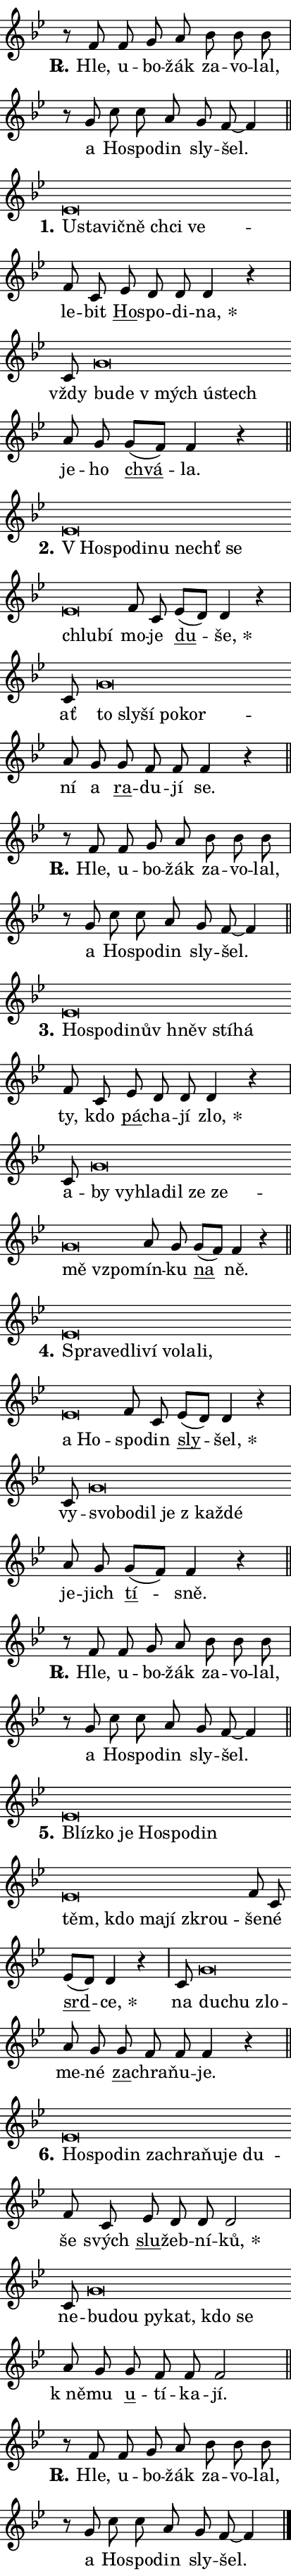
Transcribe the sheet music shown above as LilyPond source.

\version "2.22.1"
\header { tagline = "" }
\paper {
  indent = 0\cm
  top-margin = 0\cm
  right-margin = 0\cm
  bottom-margin = 0\cm
  left-margin = 0\cm
  paper-width = 7\cm
  page-breaking = #ly:one-page-breaking
  system-system-spacing.basic-distance = #11
  score-system-spacing.basic-distance = #11
  ragged-last = ##f
}


%% Author: Thomas Morley
%% https://lists.gnu.org/archive/html/lilypond-user/2020-05/msg00002.html
#(define (line-position grob)
"Returns position of @var[grob} in current system:
   @code{'start}, if at first time-step
   @code{'end}, if at last time-step
   @code{'middle} otherwise
"
  (let* ((col (ly:item-get-column grob))
         (ln (ly:grob-object col 'left-neighbor))
         (rn (ly:grob-object col 'right-neighbor))
         (col-to-check-left (if (ly:grob? ln) ln col))
         (col-to-check-right (if (ly:grob? rn) rn col))
         (break-dir-left
           (and
             (ly:grob-property col-to-check-left 'non-musical #f)
             (ly:item-break-dir col-to-check-left)))
         (break-dir-right
           (and
             (ly:grob-property col-to-check-right 'non-musical #f)
             (ly:item-break-dir col-to-check-right))))
        (cond ((eqv? 1 break-dir-left) 'start)
              ((eqv? -1 break-dir-right) 'end)
              (else 'middle))))

#(define (tranparent-at-line-position vctor)
  (lambda (grob)
  "Relying on @code{line-position} select the relevant enry from @var{vctor}.
Used to determine transparency,"
    (case (line-position grob)
      ((end) (not (vector-ref vctor 0)))
      ((middle) (not (vector-ref vctor 1)))
      ((start) (not (vector-ref vctor 2))))))

noteHeadBreakVisibility =
#(define-music-function (break-visibility)(vector?)
"Makes @code{NoteHead}s transparent relying on @var{break-visibility}"
#{
  \override NoteHead.transparent =
    #(tranparent-at-line-position break-visibility)
#})

#(define delete-ledgers-for-transparent-note-heads
  (lambda (grob)
    "Reads whether a @code{NoteHead} is transparent.
If so this @code{NoteHead} is removed from @code{'note-heads} from
@var{grob}, which is supposed to be @code{LedgerLineSpanner}.
As a result ledgers are not printed for this @code{NoteHead}"
    (let* ((nhds-array (ly:grob-object grob 'note-heads))
           (nhds-list
             (if (ly:grob-array? nhds-array)
                 (ly:grob-array->list nhds-array)
                 '()))
           ;; Relies on the transparent-property being done before
           ;; Staff.LedgerLineSpanner.after-line-breaking is executed.
           ;; This is fragile ...
           (to-keep
             (remove
               (lambda (nhd)
                 (ly:grob-property nhd 'transparent #f))
               nhds-list)))
      ;; TODO find a better method to iterate over grob-arrays, similiar
      ;; to filter/remove etc for lists
      ;; For now rebuilt from scratch
      (set! (ly:grob-object grob 'note-heads)  '())
      (for-each
        (lambda (nhd)
          (ly:pointer-group-interface::add-grob grob 'note-heads nhd))
        to-keep))))

hideNotes = {
  \noteHeadBreakVisibility #begin-of-line-visible
}
unHideNotes = {
  \noteHeadBreakVisibility #all-visible
}

% work-around for resetting accidentals
% https://lilypond.org/doc/v2.23/Documentation/notation/displaying-rhythms#unmetered-music
cadenzaMeasure = {
  \cadenzaOff
  \partial 1024 s1024
  \cadenzaOn
}

#(define-markup-command (accent layout props text) (markup?)
  "Underline accented syllable"
  (interpret-markup layout props
    #{\markup \override #'(offset . 4.3) \underline { #text }#}))

responsum = \markup \concat {
  "R" \hspace #-1.05 \path #0.1 #'((moveto 0 0.07) (lineto 0.9 0.8)) \hspace #0.05 "."
}

\layout {
    \context {
        \Staff
        \remove "Time_signature_engraver"
        \override LedgerLineSpanner.after-line-breaking = #delete-ledgers-for-transparent-note-heads
    }
    \context {
        \Voice {
            \override NoteHead.output-attributes = #'((class . "notehead"))
            \override Hairpin.height = #0.55
        }
    }
    \context {
        \Lyrics {
            \override StanzaNumber.output-attributes = #'((class . "stanzanumber"))
            \override LyricSpace.minimum-distance = #0.9
            \override LyricText.font-name = #"TeX Gyre Schola"
            \override LyricText.font-size = 1
            \override StanzaNumber.font-name = #"TeX Gyre Schola Bold"
            \override StanzaNumber.font-size = 1
        }
    }
}

% magnetic-lyrics.ily
%
%   written by
%     Jean Abou Samra <jean@abou-samra.fr>
%     Werner Lemberg <wl@gnu.org>
%
%   adapted by
%     Jiri Hon <jiri.hon@gmail.com>
%
% Version 2022-Apr-15

% https://www.mail-archive.com/lilypond-user@gnu.org/msg149350.html

#(define (Left_hyphen_pointer_engraver context)
   "Collect syllable-hyphen-syllable occurrences in lyrics and store
them in properties.  This engraver only looks to the left.  For
example, if the lyrics input is @code{foo -- bar}, it does the
following.

@itemize @bullet
@item
Set the @code{text} property of the @code{LyricHyphen} grob between
@q{foo} and @q{bar} to @code{foo}.

@item
Set the @code{left-hyphen} property of the @code{LyricText} grob with
text @q{foo} to the @code{LyricHyphen} grob between @q{foo} and
@q{bar}.
@end itemize

Use this auxiliary engraver in combination with the
@code{lyric-@/text::@/apply-@/magnetic-@/offset!} hook."
   (let ((hyphen #f)
         (text #f))
     (make-engraver
      (acknowledgers
       ((lyric-syllable-interface engraver grob source-engraver)
        (set! text grob)))
      (end-acknowledgers
       ((lyric-hyphen-interface engraver grob source-engraver)
        ;(when (not (grob::has-interface grob 'lyric-space-interface))
          (set! hyphen grob)));)
      ((stop-translation-timestep engraver)
       (when (and text hyphen)
         (ly:grob-set-object! text 'left-hyphen hyphen))
       (set! text #f)
       (set! hyphen #f)))))

#(define (lyric-text::apply-magnetic-offset! grob)
   "If the space between two syllables is less than the value in
property @code{LyricText@/.details@/.squash-threshold}, move the right
syllable to the left so that it gets concatenated with the left
syllable.

Use this function as a hook for
@code{LyricText@/.after-@/line-@/breaking} if the
@code{Left_@/hyphen_@/pointer_@/engraver} is active."
   (let ((hyphen (ly:grob-object grob 'left-hyphen #f)))
     (when hyphen
       (let ((left-text (ly:spanner-bound hyphen LEFT)))
         (when (grob::has-interface left-text 'lyric-syllable-interface)
           (let* ((common (ly:grob-common-refpoint grob left-text X))
                  (this-x-ext (ly:grob-extent grob common X))
                  (left-x-ext
                   (begin
                     ;; Trigger magnetism for left-text.
                     (ly:grob-property left-text 'after-line-breaking)
                     (ly:grob-extent left-text common X)))
                  ;; `delta` is the gap width between two syllables.
                  (delta (- (interval-start this-x-ext)
                            (interval-end left-x-ext)))
                  (details (ly:grob-property grob 'details))
                  (threshold (assoc-get 'squash-threshold details 0.2)))
             (when (< delta threshold)
               (let* (;; We have to manipulate the input text so that
                      ;; ligatures crossing syllable boundaries are not
                      ;; disabled.  For languages based on the Latin
                      ;; script this is essentially a beautification.
                      ;; However, for non-Western scripts it can be a
                      ;; necessity.
                      (lt (ly:grob-property left-text 'text))
                      (rt (ly:grob-property grob 'text))
                      (is-space (grob::has-interface hyphen 'lyric-space-interface))
                      (space (if is-space " " ""))
                      (space-markup (grob-interpret-markup grob " "))
                      (space-size (interval-length (ly:stencil-extent space-markup X)))
                      (extra-delta (if is-space space-size 0))
                      ;; Append new syllable.
                      (ltrt-space (if (and (string? lt) (string? rt))
                                (string-append lt space rt)
                                (make-concat-markup (list lt space rt))))
                      ;; Right-align `ltrt` to the right side.
                      (ltrt-space-markup (grob-interpret-markup
                               grob
                               (make-translate-markup
                                (cons (interval-length this-x-ext) 0)
                                (make-right-align-markup ltrt-space)))))
                 (begin
                   ;; Don't print `left-text`.
                   (ly:grob-set-property! left-text 'stencil #f)
                   ;; Set text and stencil (which holds all collected
                   ;; syllables so far) and shift it to the left.
                   (ly:grob-set-property! grob 'text ltrt-space)
                   (ly:grob-set-property! grob 'stencil ltrt-space-markup)
                   (ly:grob-translate-axis! grob (- (- delta extra-delta)) X))))))))))


#(define (lyric-hyphen::displace-bounds-first grob)
   ;; Make very sure this callback isn't triggered too early.
   (let ((left (ly:spanner-bound grob LEFT))
         (right (ly:spanner-bound grob RIGHT)))
     (ly:grob-property left 'after-line-breaking)
     (ly:grob-property right 'after-line-breaking)
     (ly:lyric-hyphen::print grob)))

squashThreshold = #0.4

\layout {
  \context {
    \Lyrics
    \consists #Left_hyphen_pointer_engraver
    \override LyricText.after-line-breaking =
      #lyric-text::apply-magnetic-offset!
    \override LyricHyphen.stencil = #lyric-hyphen::displace-bounds-first
    \override LyricText.details.squash-threshold = \squashThreshold
    \override LyricHyphen.minimum-distance = 0
    \override LyricHyphen.minimum-length = \squashThreshold
  }
}

squash = \override LyricText.details.squash-threshold = 9999
unSquash = \override LyricText.details.squash-threshold = \squashThreshold

left = \override LyricText.self-alignment-X = #LEFT
unLeft = \revert LyricText.self-alignment-X

starOffset = #(lambda (grob) 
                (let ((x_offset (ly:self-alignment-interface::aligned-on-x-parent grob)))
                  (if (= x_offset 0) 0 (+ x_offset 1.2))))

star = #(define-music-function (syllable)(string?)
"Append star separator at the end of a syllable"
#{
  \once \override LyricText.X-offset = #starOffset
  \lyricmode { \markup {
    #syllable
    \override #'((font-name . "TeX Gyre Schola Bold")) \hspace #0.2 \lower #0.65 \larger "*"
  } }
#})

starAccent = #(define-music-function (syllable)(string?)
"Append star separator at the end of a syllable and make accent"
#{
  \once \override LyricText.X-offset = #starOffset
  \lyricmode { \markup {
    \accent #syllable
    \override #'((font-name . "TeX Gyre Schola Bold")) \hspace #0.2 \lower #0.65 \larger "*"
  } }
#})

breath = #(define-music-function (syllable)(string?)
"Append breathing indicator at the end of a syllable"
#{
  \lyricmode { \markup { #syllable "+" } }
#})

optionalBreath = #(define-music-function (syllable)(string?)
"Append optional breathing indicator at the end of a syllable"
#{
  \lyricmode { \markup { #syllable "(+)" } }
#})


\score {
    <<
        \new Voice = "melody" { \cadenzaOn \key bes \major \relative { r8 f' f g a bes bes bes \cadenzaMeasure \bar "|" r g c c a g f~ f4 \cadenzaMeasure \bar "||" \break }
\relative { es'\breve*1/16 \hideNotes \breve*1/16 \bar "" \breve*1/16 \bar "" \breve*1/16 \bar "" \breve*1/16 \breve*1/16 \bar "" \unHideNotes f8 c \bar "" es d d d4 r \cadenzaMeasure \bar "|" c8 g'\breve*1/16 \hideNotes \breve*1/16 \bar "" \breve*1/16 \bar "" \breve*1/16 \breve*1/16 \bar "" \unHideNotes a8 g \bar "" g[( f)] f4 r \cadenzaMeasure \bar "||" \break }
\relative { es'\breve*1/16 \hideNotes \breve*1/16 \bar "" \breve*1/16 \bar "" \breve*1/16 \bar "" \breve*1/16 \bar "" \breve*1/16 \bar "" \breve*1/16 \breve*1/16 \bar "" \unHideNotes f8 c \bar "" es[( d)] d4 r \cadenzaMeasure \bar "|" c8 g'\breve*1/16 \hideNotes \breve*1/16 \bar "" \breve*1/16 \bar "" \breve*1/16 \breve*1/16 \bar "" \unHideNotes a8 g \bar "" g f f f4 r \cadenzaMeasure \bar "||" \break }
\relative { r8 f' f g a bes bes bes \cadenzaMeasure \bar "|" r g c c a g f~ f4 \cadenzaMeasure \bar "||" \break }
\relative { es'\breve*1/16 \hideNotes \breve*1/16 \bar "" \breve*1/16 \bar "" \breve*1/16 \bar "" \breve*1/16 \bar "" \breve*1/16 \breve*1/16 \bar "" \unHideNotes f8 c \bar "" es d d d4 r \cadenzaMeasure \bar "|" c8 g'\breve*1/16 \hideNotes \breve*1/16 \bar "" \breve*1/16 \bar "" \breve*1/16 \bar "" \breve*1/16 \bar "" \breve*1/16 \bar "" \breve*1/16 \breve*1/16 \bar "" \unHideNotes a8 g \bar "" g[( f)] f4 r \cadenzaMeasure \bar "||" \break }
\relative { es'\breve*1/16 \hideNotes \breve*1/16 \bar "" \breve*1/16 \bar "" \breve*1/16 \bar "" \breve*1/16 \bar "" \breve*1/16 \bar "" \breve*1/16 \bar "" \breve*1/16 \breve*1/16 \bar "" \unHideNotes f8 c \bar "" es[( d)] d4 r \cadenzaMeasure \bar "|" c8 g'\breve*1/16 \hideNotes \breve*1/16 \bar "" \breve*1/16 \bar "" \breve*1/16 \bar "" \breve*1/16 \breve*1/16 \bar "" \unHideNotes a8 g \bar "" g[( f)] f4 r \cadenzaMeasure \bar "||" \break }
\relative { r8 f' f g a bes bes bes \cadenzaMeasure \bar "|" r g c c a g f~ f4 \cadenzaMeasure \bar "||" \break }
\relative { es'\breve*1/16 \hideNotes \breve*1/16 \bar "" \breve*1/16 \bar "" \breve*1/16 \bar "" \breve*1/16 \bar "" \breve*1/16 \bar "" \breve*1/16 \bar "" \breve*1/16 \bar "" \breve*1/16 \bar "" \breve*1/16 \breve*1/16 \bar "" \unHideNotes f8 c \bar "" es[( d)] d4 r \cadenzaMeasure \bar "|" c8 g'\breve*1/16 \hideNotes \breve*1/16 \breve*1/16 \bar "" \unHideNotes a8 g \bar "" g f f f4 r \cadenzaMeasure \bar "||" \break }
\relative { es'\breve*1/16 \hideNotes \breve*1/16 \bar "" \breve*1/16 \bar "" \breve*1/16 \bar "" \breve*1/16 \bar "" \breve*1/16 \bar "" \breve*1/16 \breve*1/16 \bar "" \unHideNotes f8 c \bar "" es d d d2 \cadenzaMeasure \bar "|" c8 g'\breve*1/16 \hideNotes \breve*1/16 \bar "" \breve*1/16 \bar "" \breve*1/16 \bar "" \breve*1/16 \breve*1/16 \bar "" \unHideNotes a8 g \bar "" g f f f2 \cadenzaMeasure \bar "||" \break }
\relative { r8 f' f g a bes bes bes \cadenzaMeasure \bar "|" r g c c a g f~ f4 \cadenzaMeasure \bar "||" \break } \bar "|." }
        \new Lyrics \lyricsto "melody" { \lyricmode { \set stanza = \responsum
Hle, u -- bo -- žák za -- vo -- lal, a Ho -- spo -- din sly -- šel.
\set stanza = "1."
\left U -- \squash sta -- vič -- ně chci ve -- \unLeft \unSquash le -- bit \markup \accent Ho -- spo -- di -- \star na, vždy \left bu -- \squash de "v mých" ús -- tech \unLeft \unSquash je -- ho \markup \accent chvá -- la.
\set stanza = "2."
\left "V Ho" -- \squash spo -- di -- nu nechť se chlu -- bí \unLeft \unSquash mo -- je \markup \accent du -- \star še, ať \left to \squash sly -- ší po -- kor -- \unLeft \unSquash ní a \markup \accent ra -- du -- jí se.
\set stanza = \responsum
Hle, u -- bo -- žák za -- vo -- lal, a Ho -- spo -- din sly -- šel.
\set stanza = "3."
\left Ho -- \squash spo -- di -- nův hněv stí -- há \unLeft \unSquash ty, kdo \markup \accent pá -- cha -- jí \star zlo, a -- \left by \squash vy -- hla -- dil ze ze -- mě vzpo -- \unLeft \unSquash mín -- ku \markup \accent na ně.
\set stanza = "4."
\left Spra -- \squash ve -- dli -- ví vo -- la -- li, a Ho -- \unLeft \unSquash spo -- din \markup \accent sly -- \star šel, vy -- \left svo -- \squash bo -- dil je "z kaž" -- dé \unLeft \unSquash je -- jich \markup \accent tí -- sně.
\set stanza = \responsum
Hle, u -- bo -- žák za -- vo -- lal, a Ho -- spo -- din sly -- šel.
\set stanza = "5."
\left Blíz -- \squash ko je Ho -- spo -- din těm, kdo ma -- jí zkrou -- \unLeft \unSquash še -- né \markup \accent srd -- \star ce, na \left du -- \squash chu zlo -- \unLeft \unSquash me -- né \markup \accent za -- chra -- ňu -- je.
\set stanza = "6."
\left Ho -- \squash spo -- din za -- chra -- ňu -- je du -- \unLeft \unSquash še svých \markup \accent slu -- žeb -- ní -- \star ků, ne -- \left bu -- \squash dou py -- kat, kdo se \unLeft \unSquash "k ně" -- mu \markup \accent u -- tí -- ka -- jí.
\set stanza = \responsum
Hle, u -- bo -- žák za -- vo -- lal, a Ho -- spo -- din sly -- šel. } }
    >>
    \layout {}
}
